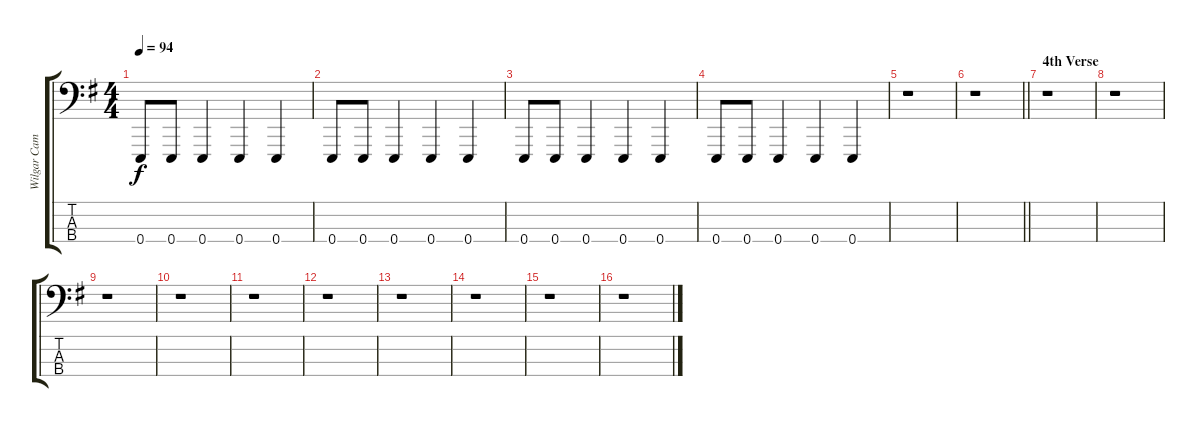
\track ("Wilgar Campbell - Bass Drum" "Wilgar Cam") {instrument woodblock}
\staff {score tabs}
\tuning (G2 D2 A1 E1) {hide}
\ts (4 4)
\tempo 94
\clef f4
\ks g
0.4.8{dy f} 0.4.8 0.4.4 0.4.4 0.4.4 |
0.4.8 0.4.8 0.4.4 0.4.4 0.4.4 |
0.4.8 0.4.8 0.4.4 0.4.4 0.4.4 |
0.4.8 0.4.8 0.4.4 0.4.4 0.4.4 |
r.1 |
\barLineRight lightlight
r.1 |
\section ("" "4th Verse")
r.1 |
r.1 |
r.1 |
r.1 |
r.1 |
r.1 |
r.1 |
r.1 |
r.1 |
r.1
